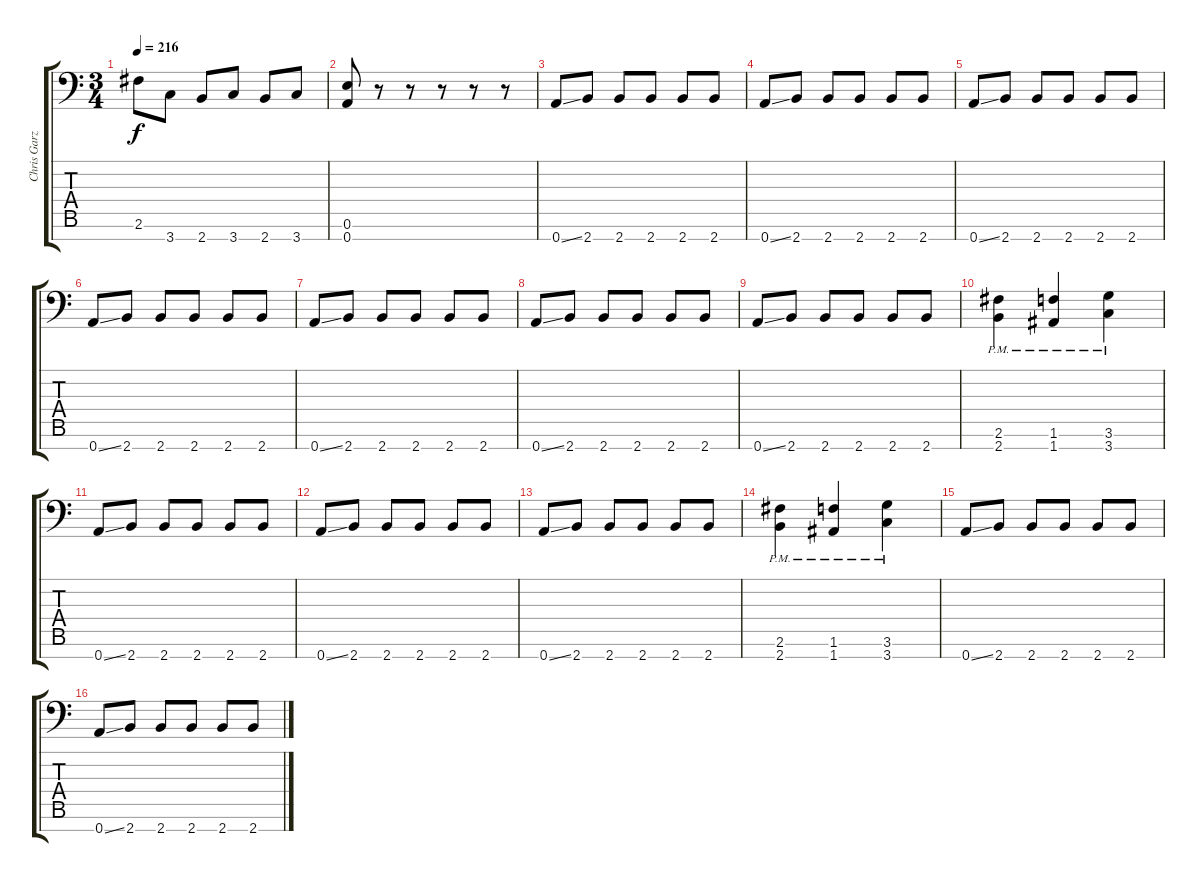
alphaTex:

\track ("Chris Garza" "Chris Garz") {instrument distortionguitar}
\staff {score tabs}
\tuning (E4 B3 G3 D3 A2 E2 A1) {hide}
\ts (3 4)
\tempo 216
\clef f4
\ks c
2.6.8{dy f} 3.7.8 2.7.8 3.7.8 2.7.8 3.7.8 |
(0.6 0.7).8 r.8 r.8 r.8 r.8 r.8 |
0.7{ss}.8 2.7.8 2.7.8 2.7.8 2.7.8 2.7.8 |
0.7{ss}.8 2.7.8 2.7.8 2.7.8 2.7.8 2.7.8 |
0.7{ss}.8 2.7.8 2.7.8 2.7.8 2.7.8 2.7.8 |
0.7{ss}.8 2.7.8 2.7.8 2.7.8 2.7.8 2.7.8 |
0.7{ss}.8 2.7.8 2.7.8 2.7.8 2.7.8 2.7.8 |
0.7{ss}.8 2.7.8 2.7.8 2.7.8 2.7.8 2.7.8 |
0.7{ss}.8 2.7.8 2.7.8 2.7.8 2.7.8 2.7.8 |
(2.6{pm} 2.7{pm}).4 (1.6{pm} 1.7{pm}).4 (3.6{pm} 3.7{pm}).4 |
0.7{ss}.8 2.7.8 2.7.8 2.7.8 2.7.8 2.7.8 |
0.7{ss}.8 2.7.8 2.7.8 2.7.8 2.7.8 2.7.8 |
0.7{ss}.8 2.7.8 2.7.8 2.7.8 2.7.8 2.7.8 |
(2.6{pm} 2.7{pm}).4 (1.6{pm} 1.7{pm}).4 (3.6{pm} 3.7{pm}).4 |
0.7{ss}.8 2.7.8 2.7.8 2.7.8 2.7.8 2.7.8 |
0.7{ss}.8 2.7.8 2.7.8 2.7.8 2.7.8 2.7.8
